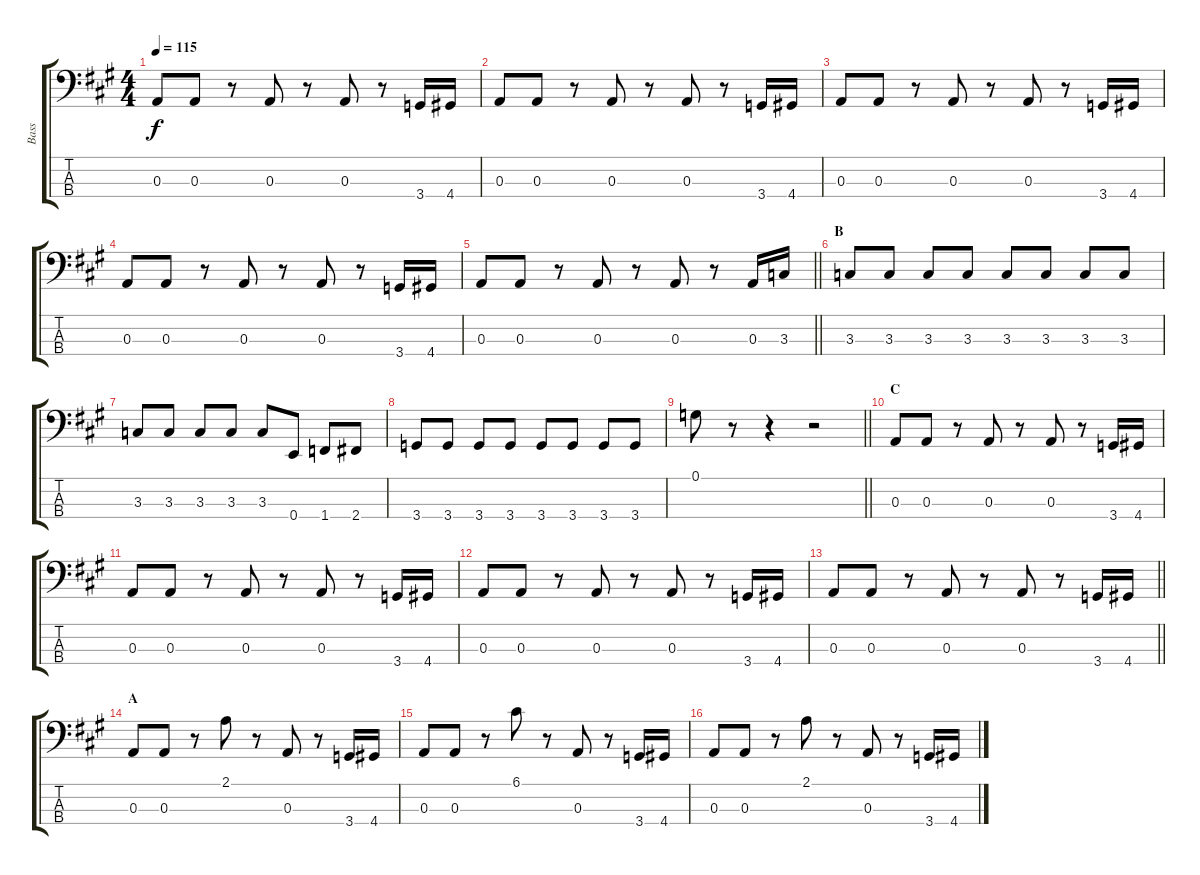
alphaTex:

\track ("Bass" "Bass") {instrument electricbassfinger}
\staff {score tabs}
\tuning (G2 D2 A1 E1) {hide}
\ts (4 4)
\tempo 115
\clef f4
\ks a
0.3.8{dy f} 0.3.8 r.8 0.3.8 r.8 0.3.8 r.8 3.4.16 4.4.16 |
0.3.8 0.3.8 r.8 0.3.8 r.8 0.3.8 r.8 3.4.16 4.4.16 |
0.3.8 0.3.8 r.8 0.3.8 r.8 0.3.8 r.8 3.4.16 4.4.16 |
0.3.8 0.3.8 r.8 0.3.8 r.8 0.3.8 r.8 3.4.16 4.4.16 |
\barLineRight lightlight
0.3.8 0.3.8 r.8 0.3.8 r.8 0.3.8 r.8 0.3.16 3.3.16 |
\section ("" "B")
3.3.8 3.3.8 3.3.8 3.3.8 3.3.8 3.3.8 3.3.8 3.3.8 |
3.3.8 3.3.8 3.3.8 3.3.8 3.3.8 0.4.8 1.4.8 2.4.8 |
3.4.8 3.4.8 3.4.8 3.4.8 3.4.8 3.4.8 3.4.8 3.4.8 |
\barLineRight lightlight
0.1.8 r.8 r.4 r.2 |
\section ("" "C")
0.3.8 0.3.8 r.8 0.3.8 r.8 0.3.8 r.8 3.4.16 4.4.16 |
0.3.8 0.3.8 r.8 0.3.8 r.8 0.3.8 r.8 3.4.16 4.4.16 |
0.3.8 0.3.8 r.8 0.3.8 r.8 0.3.8 r.8 3.4.16 4.4.16 |
\barLineRight lightlight
0.3.8 0.3.8 r.8 0.3.8 r.8 0.3.8 r.8 3.4.16 4.4.16 |
\section ("" "A")
0.3.8 0.3.8 r.8 2.1.8 r.8 0.3.8 r.8 3.4.16 4.4.16 |
0.3.8 0.3.8 r.8 6.1.8 r.8 0.3.8 r.8 3.4.16 4.4.16 |
0.3.8 0.3.8 r.8 2.1.8 r.8 0.3.8 r.8 3.4.16 4.4.16
